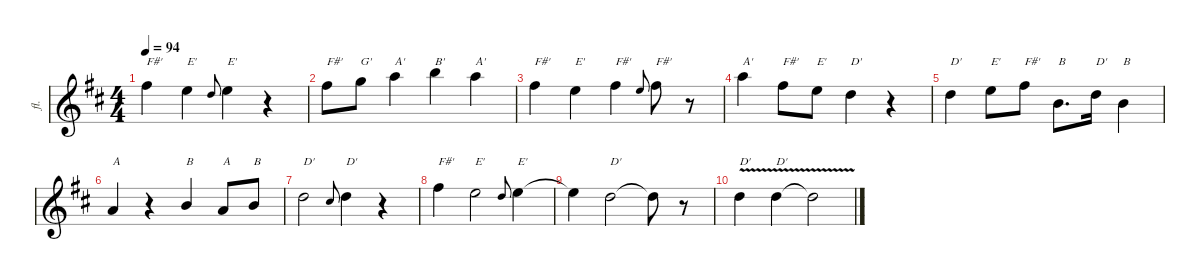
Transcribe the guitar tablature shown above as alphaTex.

\defaultSystemsLayout 4
\hideDynamics
\bracketExtendMode nobrackets
\otherSystemsTrackNameOrientation horizontal
\track ("Flute" "fl.") {instrument flute}
\staff {score}
\tuning (E4 B3 G3 D3 A2 E2)
\ts (4 4)
\tempo 94
\clef g2
\ks d
28.4{acc #}.4{txt "F#'" dy mf beam Down} 26.4{acc forcenatural}.4{txt "E'" beam Down} 24.4{acc forcenatural}.8{gr onbeat beam Up} 26.4{acc forcenatural}.4{txt "E'" beam Down} r.4{beam Down} |
28.4{acc #}.8{txt "F#'" beam Down} 29.4{acc forcenatural}.8{txt "G'" beam Down} 31.4{acc forcenatural}.4{txt "A'" beam Down} 33.4{acc forcenatural}.4{txt "B'" beam Down} 31.4{acc forcenatural}.4{txt "A'" beam Down} |
28.4{acc #}.4{txt "F#'" beam Down} 26.4{acc forcenatural}.4{txt "E'" beam Down} 28.4{acc #}.4{txt "F#'" beam Down} 26.4{acc forcenatural}.8{gr onbeat beam Up} 28.4{acc #}.8{txt "F#'" beam Down} r.8{beam Down} |
31.4{acc forcenatural}.4{txt "A'" beam Down} 28.4{acc #}.8{txt "F#'" beam Down} 26.4{acc forcenatural}.8{txt "E'" beam Down} 24.4{acc forcenatural}.4{txt "D'" beam Down} r.4{beam Down} |
24.4{acc forcenatural}.4{txt "D'" beam Down} 26.4{acc forcenatural}.8{txt "E'" beam Down} 28.4{acc #}.8{txt "F#'" beam Down} 21.4{acc forcenatural}.8{d txt "B" beam Down} 24.4{acc forcenatural}.16{txt "D'" beam Down} 21.4{acc forcenatural}.4{txt "B" beam Down} |
19.4{acc forcenatural}.4{txt "A" beam Up} r.4{beam Up} 21.4{acc forcenatural}.4{txt "B" beam Up} 19.4{acc forcenatural}.8{txt "A" beam Up} 21.4{acc forcenatural}.8{txt "B" beam Up} |
24.4{acc forcenatural}.2{txt "D'" beam Down} 23.4{acc #}.8{gr onbeat beam Up} 24.4{acc forcenatural}.4{txt "D'" beam Down} r.4{beam Down} |
28.4{acc #}.4{txt "F#'" beam Down} 26.4{acc forcenatural}.2{txt "E'" beam Down} 24.4{acc forcenatural}.8{gr onbeat beam Up} 26.4{acc forcenatural}.4{txt "E'" beam Down} |
26.4{t acc forcenatural}.4{beam Down} 24.4{acc forcenatural}.2{txt "D'" beam Down} 24.4{t acc forcenatural}.8{beam Down} r.8{beam Down} |
24.4{v acc forcenatural}.4{txt "D'" beam Down} 24.4{v acc forcenatural}.4{txt "D'" beam Down} 24.4{t acc forcenatural}.2{beam Down}
